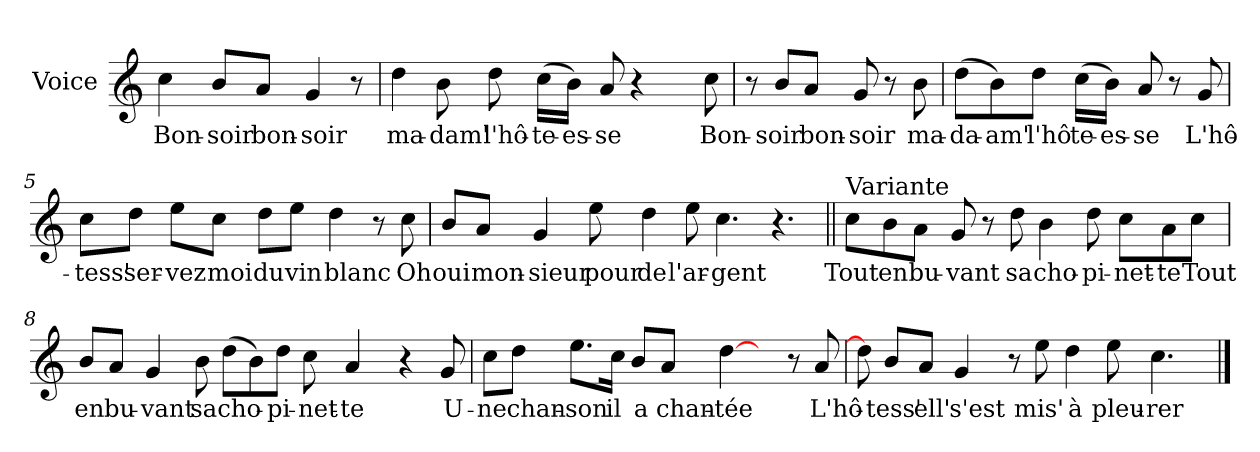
**kern	**text
*part1	*part1
*staff1	*staff1
*I"Voice	*
*I'V	*
*clefG2	*
*k[]	*
*C:	*
=1	=1
4cc\	Bon-
8b/L	-soir
8a/J	bon-
4g/	-soir
8r	.
=2	=2
4dd\	ma-
8b\	-dam'
8dd\	l'hô-
(>16cc\LL	-te-
16b\JJ)	-es-
8a/	-se
4r	.
8ryy	.
8cc\	Bon-
=3	=3
8r	.
8b/L	-soir
8a/J	bon-
8g/	-soir
8r	.
8b\	ma-
!!LO:LB:g=z
=4	=4
(>8dd\L	-da-
8b\)	-am'
8dd\J	l'hô
(>16cc\LL	te-
16b\JJ)	-es-
8a/	-se
8r	.
8g/	L'hô-
=5	=5
*MM105	*
8cc\L	-tess'
8dd\J	ser-
8ee\L	-vez
8cc\J	moi
8dd\L	du
8ee\J	vin
4dd\	blanc
8r	.
8cc\	Oh
=6	=6
8b/L	oui
8a/J	mon-
4g/	-sieur
8ee\	pour
4dd\	de
8ee\	l'ar-
4.cc\	-gent
4.r	.
!!LO:LB:g=z
=7||	=7||
*MM90	*
!LO:TX:t=Variante	!
8cc\L	Tout
8b\	en
8a\J	bu-
8g/	-vant
8r	.
8dd\	sa
4b\	cho-
8dd\	-pi-
8cc\L	-net-
8a\	-te
8cc\J	Tout
=8	=8
*^	*
8b/L	4ryy	en
8a/J	.	bu-
4g/	32ryy	-vant
*MM105	*	*
.	1ryy	.
8b\	.	sa
(>8dd\L	.	cho-
8b\)	.	.
8dd\J	.	-pi-
8cc\	.	-net-
4a/	.	-te
.	4...ryy	.
4r	.	.
8g/	.	U-
*v	*v	*
!!LO:LB:g=z
=9	=9
8cc\L	-ne
8dd\J	chan-
8.ee\L	-son
16cc\Jk	il
8b/L	a
8a/J	chan-
[4dd\	-tée
8ryy	.
8r	.
8a/	L'hô-
=10	=10
*^	*
8dd\]	2ryy	.
8b/L	.	-tess'
8a/J	.	ell'
4g/	.	s'est
*MM70	*	*
.	1ryy	.
8r	.	.
8ee\	.	mis'
4dd\	.	à
8ee\	.	pleu-
4.cc\	.	-rer
.	8ryy	.
*v	*v	*
==	==
*-	*-
